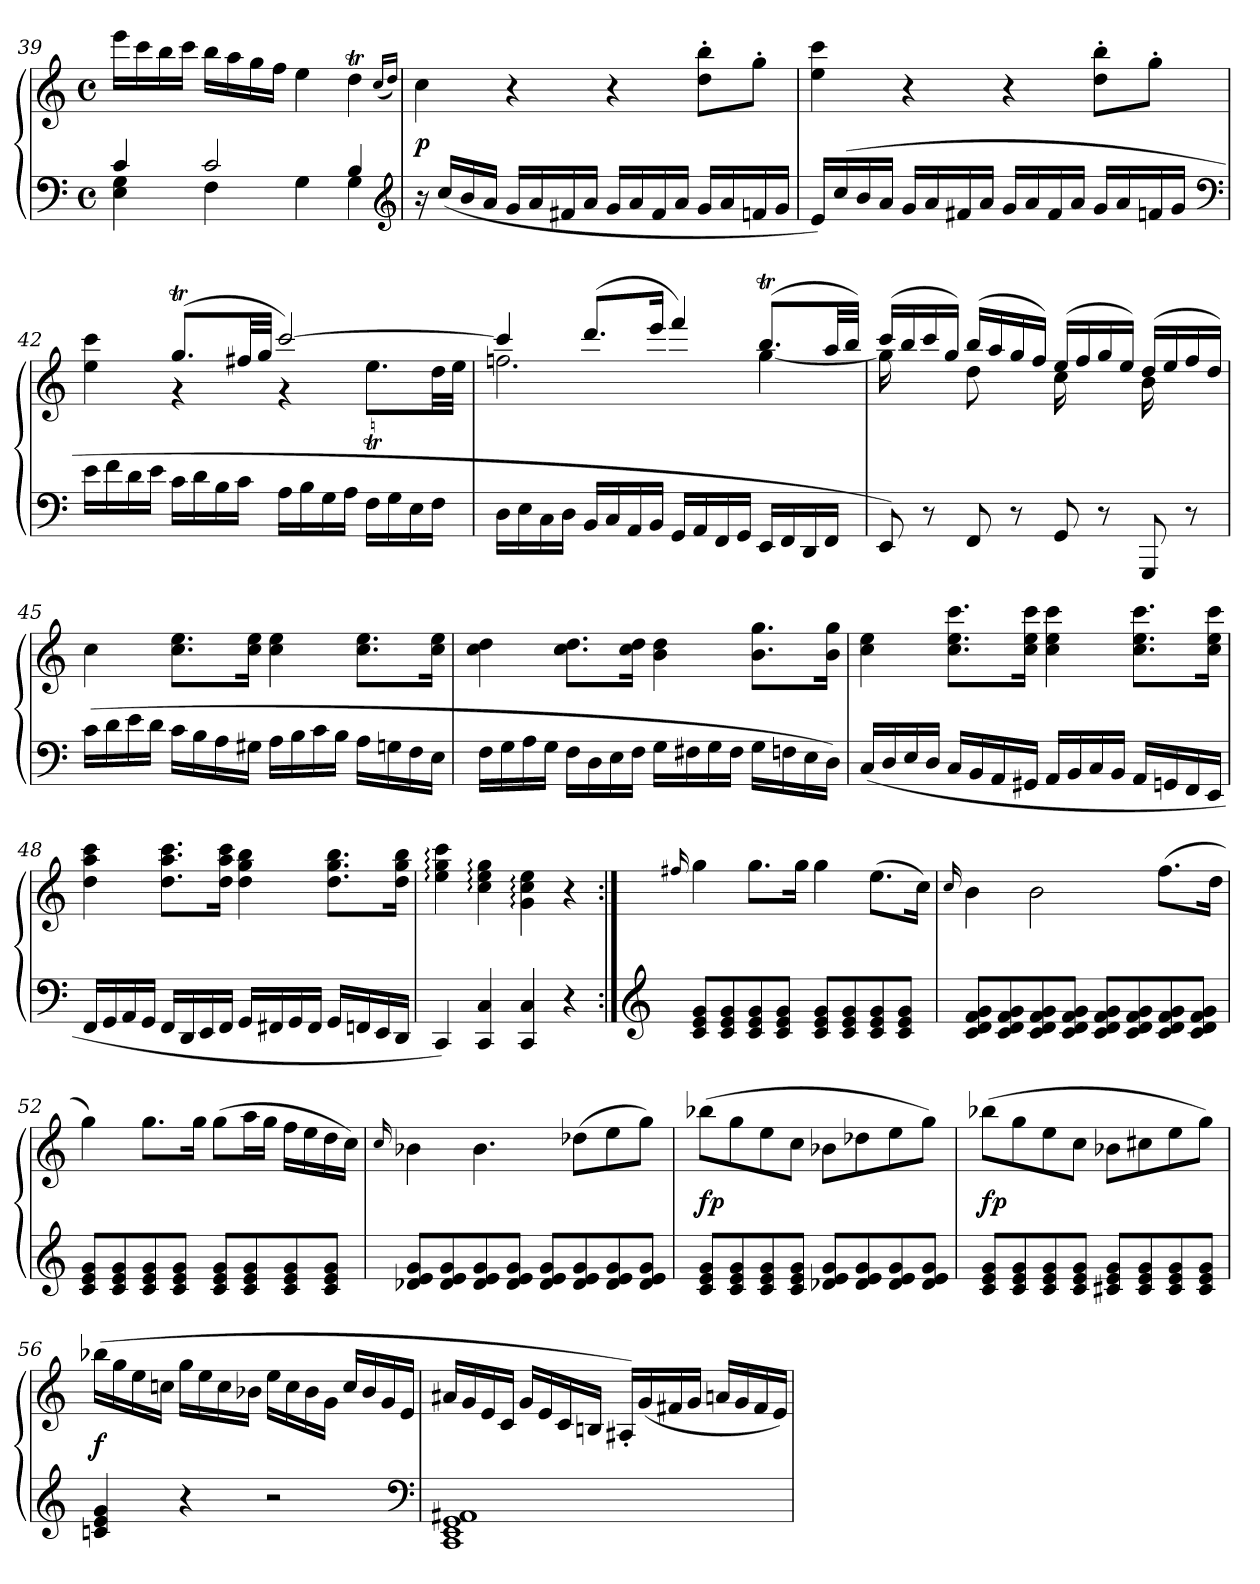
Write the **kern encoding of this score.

**kern	**kern	**dynam
*part1	*part1	*part1
*staff2	*staff1	*staff1/2
*clefF4	*clefG2	*
*k[]	*k[]	*
*a:	*a:	*
*M4/4	*M4/4	*
*met(c)	*met(c)	*
=39	=39	=39
*^	*	*
4c	4E 4G	16eeeLL	.
.	.	16ccc	.
.	.	16bb	.
.	.	16cccJJ	.
2c	4F	16bbLL	.
.	.	16aa	.
.	.	16gg	.
.	.	16ffJJ	.
.	4G	4ee	.
4B	4G	4ddT	.
*v	*v	*	*
*clefG2	*	*
.	(16qccTTTLL	.
.	16qddJJ)	.
=40	=40	=40
16r	4cc	p
(16cc/LL	.	.
16b/	.	.
16a/JJ	.	.
16gLL	4r	.
16a	.	.
16f#X	.	.
16aJJ	.	.
16gLL	4r	.
16a	.	.
16f#	.	.
16aJJ	.	.
16gLL	8dd' 8bb'L	.
16a	.	.
16fn	8gg'J	.
16gJJ	.	.
=41	=41	=41
16eLL)	4ee 4ccc	.
(>16cc	.	.
16b	.	.
16aJJ	.	.
16gLL	4r	.
16a	.	.
16f#X	.	.
16aJJ	.	.
16gLL	4r	.
16a	.	.
16f#	.	.
16aJJ	.	.
16gLL	8dd' 8bb'L	.
16a	.	.
16fn	8gg'J	.
16gJJ	.	.
*clefF4	*	*
=42	=42	=42
*	*^	*
16eLL	4ryy	4ee 4ccc	.
16f	.	.	.
16d	.	.	.
16eJJ	.	.	.
16cLL	(8.ggTL	4r	.
16d	.	.	.
16B	.	.	.
16cJJ	32ff#XLL	.	.
.	32ggJJJ	.	.
16ALL	[2ccc)	4r	.
16B	.	.	.
16G	.	.	.
16AJJ	.	.	.
16FLL	.	8.eetL	.
16G	.	.	.
16E	.	.	.
16FJJ	.	32ddLL	.
.	.	32eeJJJ	.
=43	=43	=43	=43
16DLL	4ccc]	2.ffn	.
16E	.	.	.
16C	.	.	.
16DJJ	.	.	.
16BBLL	(8.dddL	.	.
16C	.	.	.
16AA	.	.	.
16BBJJ	16eeeJk	.	.
16GGLL	4fff)	.	.
16AA	.	.	.
16FF	.	.	.
16GGJJ	.	.	.
16EELL	(8.bbtL	[4gg	.
16FF	.	.	.
16DD	.	.	.
16FFJJ	32aaLL	.	.
.	32bbJJJ)	.	.
=44	=44	=44	=44
8EE)	(16cccLL	16gg]	.
.	16bb	8.ryy	.
8r	16ccc	.	.
.	16ggJJ)	.	.
8FF	(16bbLL	8dd	.
.	16aa	.	.
8r	16gg	8ryy	.
.	16ffJJ)	.	.
8GG	(16eeLL	16cc	.
.	16ff	8.ryy	.
8r	16gg	.	.
.	16eeJJ)	.	.
8GGG	(16ddLL	16b	.
.	16ee	8.ryy	.
8r	16ff	.	.
.	16ddJJ)	.	.
*	*v	*v	*
=45	=45	=45
(16cLL	4cc	.
16d	.	.
16e	.	.
16dJJ	.	.
16cLL	8.cc 8.eeL	.
16B	.	.
16A	.	.
16G#XJJ	16cc 16eeJk	.
16ALL	4cc 4ee	.
16B	.	.
16c	.	.
16BJJ	.	.
16ALL	8.cc 8.eeL	.
16Gn	.	.
16F	.	.
16EJJ	16cc 16eeJk	.
=46	=46	=46
16FLL	4cc 4dd	.
16G	.	.
16A	.	.
16GJJ	.	.
16FLL	8.cc 8.ddL	.
16D	.	.
16E	.	.
16FJJ	16cc 16ddJk	.
16GLL	4b 4dd	.
16F#X	.	.
16G	.	.
16F#JJ	.	.
16GLL	8.b 8.ggL	.
16Fn	.	.
16E	.	.
16DJJ)	16b 16ggJk	.
=47	=47	=47
(16C/LL	4cc 4ee	.
16D/	.	.
16E/	.	.
16D/JJ	.	.
16CLL	8.cc 8.ee 8.cccL	.
16BB	.	.
16AA	.	.
16GG#XJJ	16cc 16ee 16cccJk	.
16AALL	4cc 4ee 4ccc	.
16BB	.	.
16C	.	.
16BBJJ	.	.
16AALL	8.cc 8.ee 8.cccL	.
16GGn	.	.
16FF	.	.
16EEJJ	16cc 16ee 16cccJk	.
=48	=48	=48
16FFLL	4dd 4aa 4ccc	.
16GG	.	.
16AA	.	.
16GGJJ	.	.
16FFLL	8.dd 8.aa 8.cccL	.
16DD	.	.
16EE	.	.
16FFJJ	16dd 16aa 16cccJk	.
16GGLL	4dd 4gg 4bb	.
16FF#X	.	.
16GG	.	.
16FF#JJ	.	.
16GGLL	8.dd 8.gg 8.bbL	.
16FFn	.	.
16EE	.	.
16DDJJ	16dd 16gg 16bbJk	.
=49	=49	=49
4CC)	4ee: 4gg: 4ccc:	.
4CC 4C	4cc: 4ee: 4gg:	.
4CC 4C	4g: 4cc: 4ee:	.
4r	4r	.
=50:|!	=50:|!	=50:|!
*clefG2	*	*
.	16qqff#X	.
8c 8e 8gL	4gg	.
8c 8e 8g	.	.
8c 8e 8g	8.ggL	.
8c 8e 8gJ	.	.
.	16ggJk	.
8c 8e 8gL	4gg	.
8c 8e 8g	.	.
8c 8e 8g	(8.eeL	.
8c 8e 8gJ	.	.
.	16ccJk)	.
=51	=51	=51
.	16qqcc	.
8c 8d 8f 8gL	4b	.
8c 8d 8f 8g	.	.
8c 8d 8f 8g	2b	.
8c 8d 8f 8gJ	.	.
8c 8d 8f 8gL	.	.
8c 8d 8f 8g	.	.
8c 8d 8f 8g	(8.ffL	.
8c 8d 8f 8gJ	.	.
.	16ddJk	.
=52	=52	=52
8c 8e 8gL	4gg)	.
8c 8e 8g	.	.
8c 8e 8g	8.ggL	.
8c 8e 8gJ	.	.
.	16ggJk	.
8c 8e 8gL	(8ggL	.
8c 8e 8g	16aaL	.
.	16ggJJ	.
8c 8e 8g	16ffLL	.
.	16ee	.
8c 8e 8gJ	16dd	.
.	16ccJJ)	.
=53	=53	=53
.	16qqcc	.
8d-X 8e 8gL	4b-X	.
8d- 8e 8g	.	.
8d- 8e 8g	4.b-	.
8d- 8e 8gJ	.	.
8d- 8e 8gL	.	.
8d- 8e 8g	(8dd-XL	.
8d- 8e 8g	8ee	.
8d- 8e 8gJ	8ggJ)	.
=54	=54	=54
8c 8e 8gL	(8bb-XL	fp
8c 8e 8g	8gg	.
8c 8e 8g	8ee	.
8c 8e 8gJ	8ccJ	.
8d-X 8e 8gL	8b-XL	.
8d- 8e 8g	8dd-X	.
8d- 8e 8g	8ee	.
8d- 8e 8gJ	8ggJ)	.
=55	=55	=55
8c 8e 8gL	(8bb-XL	fp
8c 8e 8g	8gg	.
8c 8e 8g	8ee	.
8c 8e 8gJ	8ccJ	.
8c#X 8e 8gL	8b-XL	.
8c# 8e 8g	8cc#X	.
8c# 8e 8g	8ee	.
8c# 8e 8gJ	8ggJ)	.
=56	=56	=56
4cn 4e 4g	(16bb-XLL	f
.	16gg	.
.	16ee	.
.	16ccnJJ	.
4r	16ggLL	.
.	16ee	.
.	16cc	.
.	16b-XJJ	.
2r	16eeLL	.
.	16cc	.
.	16b-	.
.	16gJJ	.
.	16ccLL	.
.	16b-	.
.	16g	.
.	16eJJ	.
*clefF4	*	*
=57	=57	=57
1CC 1EE 1GG 1AA#X	16a#XLL	.
.	16g	.
.	16e	.
.	16cJJ	.
.	16gLL	.
.	16e	.
.	16c	.
.	16BnJJ	.
.	16A#X'LL)	.
.	(16g	.
.	16f#X	.
.	16gJJ	.
.	16anLL	.
.	16g	.
.	16f#	.
.	16eJJ)	.
=	=	=
*-	*-	*-
